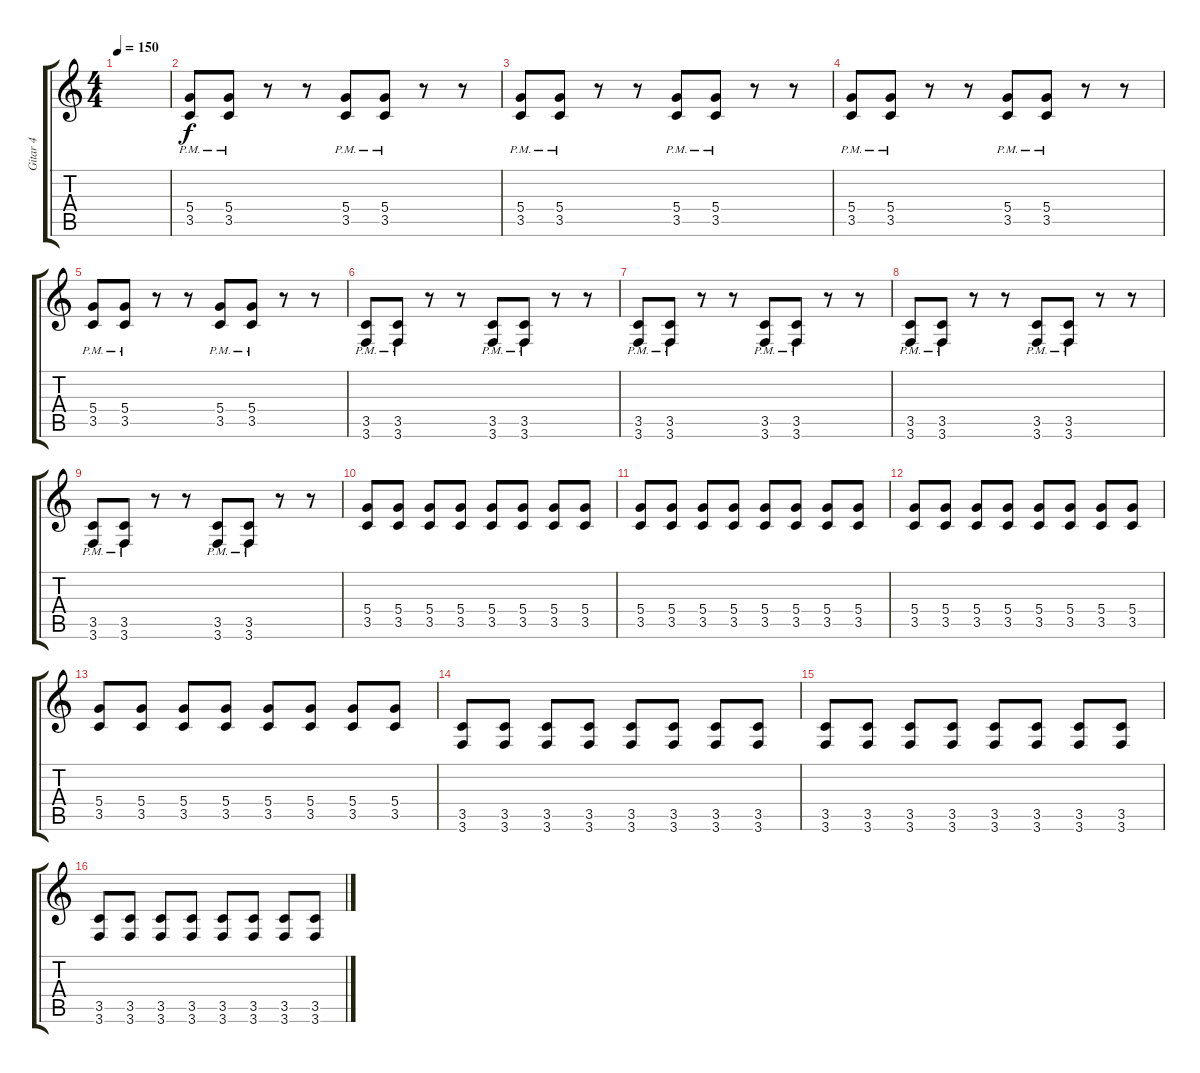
\track ("Gitar 4" "Gitar 4") {instrument overdrivenguitar}
\staff {score tabs}
\tuning (E4 B3 G3 D3 A2 D2) {hide}
\ts (4 4)
\tempo 150
\clef g2
\ks c
|
(5.4{pm} 3.5{pm}).8 (5.4{pm} 3.5{pm}).8 r.8 r.8 (5.4{pm} 3.5{pm}).8 (5.4{pm} 3.5{pm}).8 r.8 r.8 |
(5.4{pm} 3.5{pm}).8 (5.4{pm} 3.5{pm}).8 r.8 r.8 (5.4{pm} 3.5{pm}).8 (5.4{pm} 3.5{pm}).8 r.8 r.8 |
(5.4{pm} 3.5{pm}).8 (5.4{pm} 3.5{pm}).8 r.8 r.8 (5.4{pm} 3.5{pm}).8 (5.4{pm} 3.5{pm}).8 r.8 r.8 |
(5.4{pm} 3.5{pm}).8 (5.4{pm} 3.5{pm}).8 r.8 r.8 (5.4{pm} 3.5{pm}).8 (5.4{pm} 3.5{pm}).8 r.8 r.8 |
(3.5{pm} 3.6{pm}).8 (3.5{pm} 3.6{pm}).8 r.8 r.8 (3.5{pm} 3.6{pm}).8 (3.5{pm} 3.6{pm}).8 r.8 r.8 |
(3.5{pm} 3.6{pm}).8 (3.5{pm} 3.6{pm}).8 r.8 r.8 (3.5{pm} 3.6{pm}).8 (3.5{pm} 3.6{pm}).8 r.8 r.8 |
(3.5{pm} 3.6{pm}).8 (3.5{pm} 3.6{pm}).8 r.8 r.8 (3.5{pm} 3.6{pm}).8 (3.5{pm} 3.6{pm}).8 r.8 r.8 |
(3.5{pm} 3.6{pm}).8 (3.5{pm} 3.6{pm}).8 r.8 r.8 (3.5{pm} 3.6{pm}).8 (3.5{pm} 3.6{pm}).8 r.8 r.8 |
(5.4 3.5).8 (5.4 3.5).8 (5.4 3.5).8 (5.4 3.5).8 (5.4 3.5).8 (5.4 3.5).8 (5.4 3.5).8 (5.4 3.5).8 |
(5.4 3.5).8 (5.4 3.5).8 (5.4 3.5).8 (5.4 3.5).8 (5.4 3.5).8 (5.4 3.5).8 (5.4 3.5).8 (5.4 3.5).8 |
(5.4 3.5).8 (5.4 3.5).8 (5.4 3.5).8 (5.4 3.5).8 (5.4 3.5).8 (5.4 3.5).8 (5.4 3.5).8 (5.4 3.5).8 |
(5.4 3.5).8 (5.4 3.5).8 (5.4 3.5).8 (5.4 3.5).8 (5.4 3.5).8 (5.4 3.5).8 (5.4 3.5).8 (5.4 3.5).8 |
(3.5 3.6).8 (3.5 3.6).8 (3.5 3.6).8 (3.5 3.6).8 (3.5 3.6).8 (3.5 3.6).8 (3.5 3.6).8 (3.5 3.6).8 |
(3.5 3.6).8 (3.5 3.6).8 (3.5 3.6).8 (3.5 3.6).8 (3.5 3.6).8 (3.5 3.6).8 (3.5 3.6).8 (3.5 3.6).8 |
(3.5 3.6).8 (3.5 3.6).8 (3.5 3.6).8 (3.5 3.6).8 (3.5 3.6).8 (3.5 3.6).8 (3.5 3.6).8 (3.5 3.6).8
